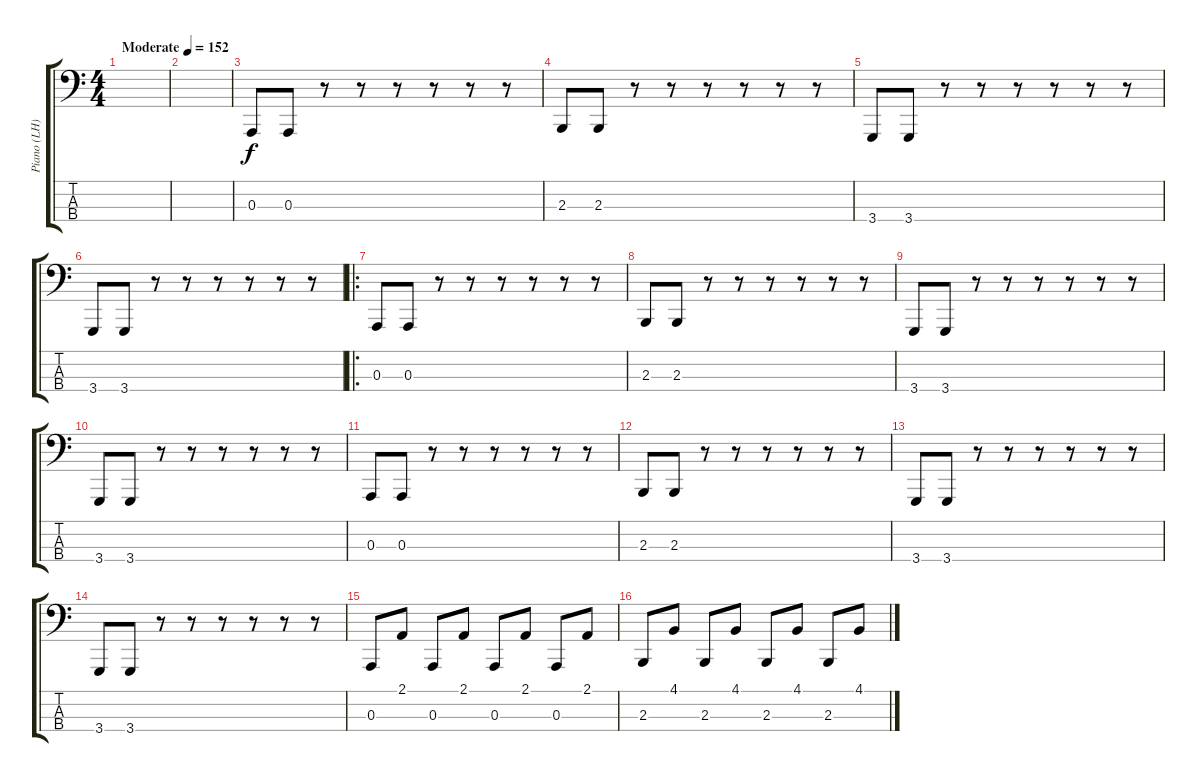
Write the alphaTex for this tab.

\track ("Piano (LH)" "Piano (LH)") {instrument acousticgrandpiano}
\staff {score tabs}
\tuning (G2 D2 A1 E1) {hide}
\ts (4 4)
\tempo (152 "Moderate")
\clef f4
\ks c
|
|
0.3.8 0.3.8 r.8 r.8 r.8 r.8 r.8 r.8 |
2.3.8 2.3.8 r.8 r.8 r.8 r.8 r.8 r.8 |
3.4.8 3.4.8 r.8 r.8 r.8 r.8 r.8 r.8 |
3.4.8 3.4.8 r.8 r.8 r.8 r.8 r.8 r.8 |
\ro
0.3.8 0.3.8 r.8 r.8 r.8 r.8 r.8 r.8 |
2.3.8 2.3.8 r.8 r.8 r.8 r.8 r.8 r.8 |
3.4.8 3.4.8 r.8 r.8 r.8 r.8 r.8 r.8 |
3.4.8 3.4.8 r.8 r.8 r.8 r.8 r.8 r.8 |
0.3.8 0.3.8 r.8 r.8 r.8 r.8 r.8 r.8 |
2.3.8 2.3.8 r.8 r.8 r.8 r.8 r.8 r.8 |
3.4.8 3.4.8 r.8 r.8 r.8 r.8 r.8 r.8 |
3.4.8 3.4.8 r.8 r.8 r.8 r.8 r.8 r.8 |
0.3.8 2.1.8 0.3.8 2.1.8 0.3.8 2.1.8 0.3.8 2.1.8 |
2.3.8 4.1.8 2.3.8 4.1.8 2.3.8 4.1.8 2.3.8 4.1.8
